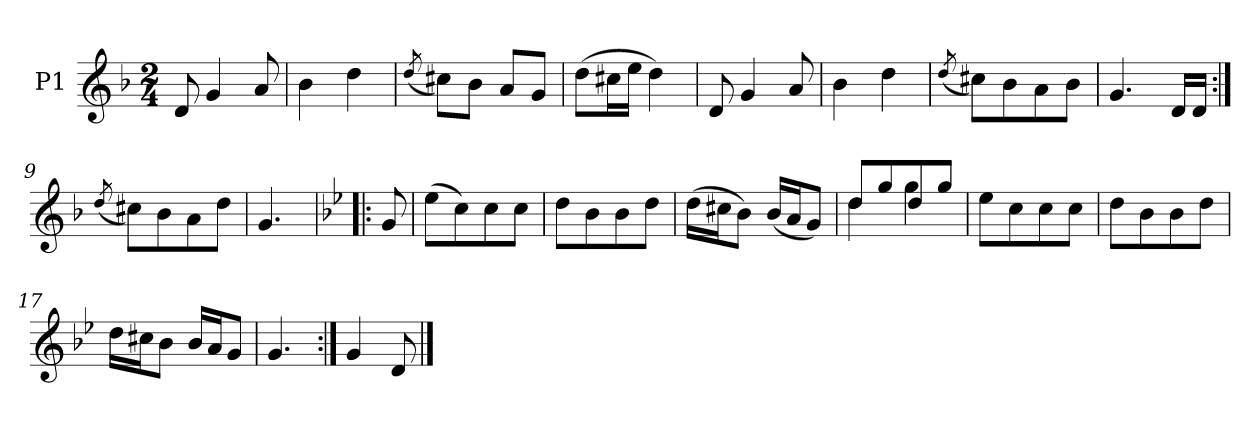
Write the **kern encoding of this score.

**kern
*part1
*staff1
*I"P1
*clefG2
*k[b-]
*G:dor
*M2/4
=1
8d
4g
8a
=2
4b-
4dd
=3
(8qdd/
8cc#XL)
8b-J
8aL
8gJ
=4
(8ddL
16cc#XL
16eeJJ
4dd)
=5
8d
4g
8a
=6
4b-
4dd
=7
(8qdd/
8cc#XL)
8b-
8a
8b-J
=8
4.g
16dLL
16dJJ
=9:|!
(8qdd/
8cc#XL)
8b-
8a
8ddJ
=
4.g
=10!|:
*k[b-e-]
8g
=11
(8ee-L
8cc)
8cc
8ccJ
=12
8ddL
8b-
8b-
8ddJ
=13
(16ddLL
16cc#XJ
8b-J)
(16b-LL
16aJ
8gJ)
=14
*^
8ddL	4dd
8gg	.
8dd	4gg
8ggJ	.
*v	*v
=15
8ee-L
8cc
8cc
8ccJ
=16
8ddL
8b-
8b-
8ddJ
=17
16ddLL
16cc#XJ
8b-J
16b-LL
16aJ
8gJ
=18
4.g
=19:|!
4g
8d
==
*-
